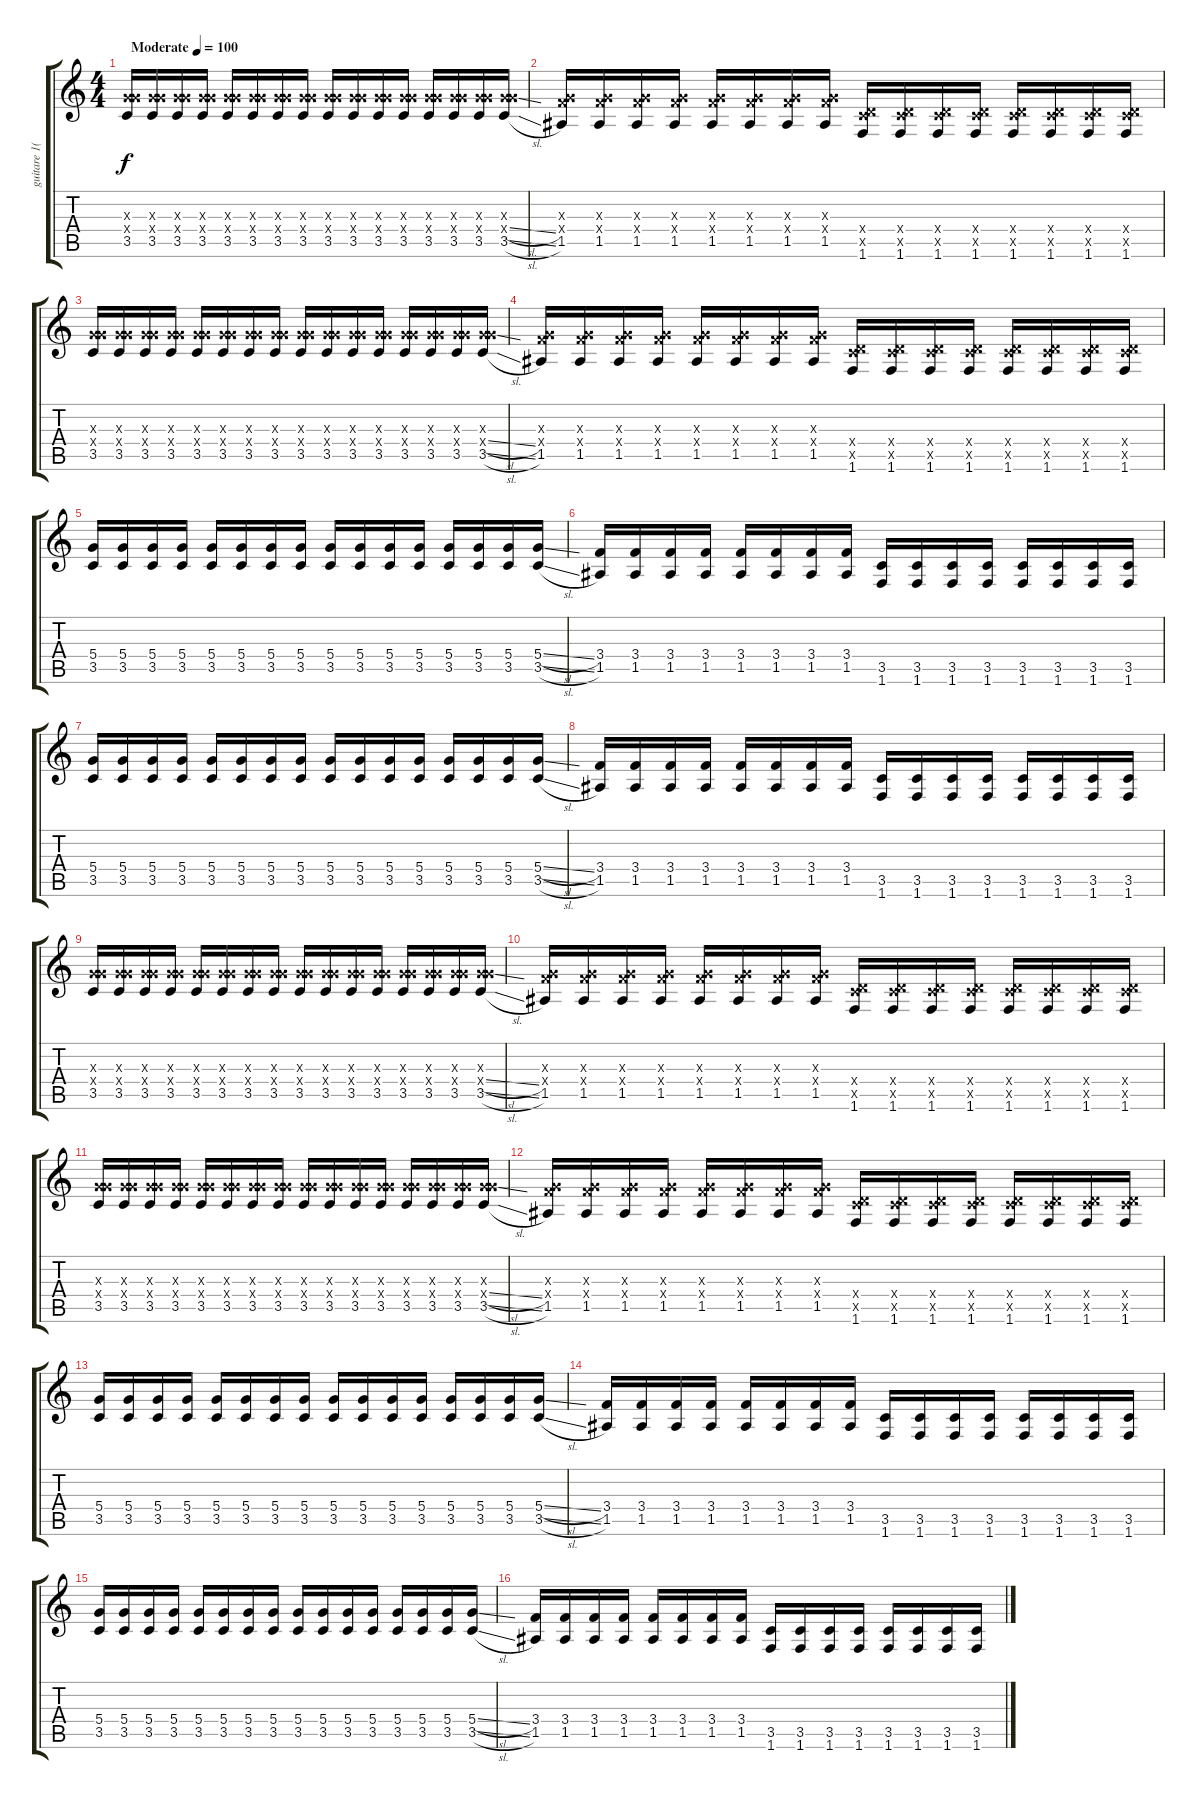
\track ("guitare 1(lint)" "guitare 1(") {instrument overdrivenguitar}
\staff {score tabs}
\tuning (E4 B3 G3 D3 A2 E2) {hide}
\ts (4 4)
\tempo (100 "Moderate")
\clef g2
\ks c
(0.3{x} 5.4{x} 3.5).16{dy f instrument overdrivenguitar} (0.3{x} 5.4{x} 3.5).16 (0.3{x} 5.4{x} 3.5).16 (0.3{x} 5.4{x} 3.5).16 (0.3{x} 5.4{x} 3.5).16 (0.3{x} 5.4{x} 3.5).16 (0.3{x} 5.4{x} 3.5).16 (0.3{x} 5.4{x} 3.5).16 (0.3{x} 5.4{x} 3.5).16 (0.3{x} 5.4{x} 3.5).16 (0.3{x} 5.4{x} 3.5).16 (0.3{x} 5.4{x} 3.5).16 (0.3{x} 5.4{x} 3.5).16 (0.3{x} 5.4{x} 3.5).16 (0.3{x} 5.4{x} 3.5).16 (0.3{x} 5.4{sl x} 3.5{sl}).16 |
(0.3{x} 3.4{x} 1.5).16 (0.3{x} 3.4{x} 1.5).16 (0.3{x} 3.4{x} 1.5).16 (0.3{x} 3.4{x} 1.5).16 (0.3{x} 3.4{x} 1.5).16 (0.3{x} 3.4{x} 1.5).16 (0.3{x} 3.4{x} 1.5).16 (0.3{x} 3.4{x} 1.5).16 (0.4{x} 3.5{x} 1.6).16 (0.4{x} 3.5{x} 1.6).16 (0.4{x} 3.5{x} 1.6).16 (0.4{x} 3.5{x} 1.6).16 (0.4{x} 3.5{x} 1.6).16 (0.4{x} 3.5{x} 1.6).16 (0.4{x} 3.5{x} 1.6).16 (0.4{x} 3.5{x} 1.6).16 |
(0.3{x} 5.4{x} 3.5).16 (0.3{x} 5.4{x} 3.5).16 (0.3{x} 5.4{x} 3.5).16 (0.3{x} 5.4{x} 3.5).16 (0.3{x} 5.4{x} 3.5).16 (0.3{x} 5.4{x} 3.5).16 (0.3{x} 5.4{x} 3.5).16 (0.3{x} 5.4{x} 3.5).16 (0.3{x} 5.4{x} 3.5).16 (0.3{x} 5.4{x} 3.5).16 (0.3{x} 5.4{x} 3.5).16 (0.3{x} 5.4{x} 3.5).16 (0.3{x} 5.4{x} 3.5).16 (0.3{x} 5.4{x} 3.5).16 (0.3{x} 5.4{x} 3.5).16 (0.3{x} 5.4{sl x} 3.5{sl}).16 |
(0.3{x} 3.4{x} 1.5).16 (0.3{x} 3.4{x} 1.5).16 (0.3{x} 3.4{x} 1.5).16 (0.3{x} 3.4{x} 1.5).16 (0.3{x} 3.4{x} 1.5).16 (0.3{x} 3.4{x} 1.5).16 (0.3{x} 3.4{x} 1.5).16 (0.3{x} 3.4{x} 1.5).16 (0.4{x} 3.5{x} 1.6).16 (0.4{x} 3.5{x} 1.6).16 (0.4{x} 3.5{x} 1.6).16 (0.4{x} 3.5{x} 1.6).16 (0.4{x} 3.5{x} 1.6).16 (0.4{x} 3.5{x} 1.6).16 (0.4{x} 3.5{x} 1.6).16 (0.4{x} 3.5{x} 1.6).16 |
(5.4 3.5).16 (5.4 3.5).16 (5.4 3.5).16 (5.4 3.5).16 (5.4 3.5).16 (5.4 3.5).16 (5.4 3.5).16 (5.4 3.5).16 (5.4 3.5).16 (5.4 3.5).16 (5.4 3.5).16 (5.4 3.5).16 (5.4 3.5).16 (5.4 3.5).16 (5.4 3.5).16 (5.4{sl} 3.5{sl}).16 |
(3.4 1.5).16 (3.4 1.5).16 (3.4 1.5).16 (3.4 1.5).16 (3.4 1.5).16 (3.4 1.5).16 (3.4 1.5).16 (3.4 1.5).16 (3.5 1.6).16 (3.5 1.6).16 (3.5 1.6).16 (3.5 1.6).16 (3.5 1.6).16 (3.5 1.6).16 (3.5 1.6).16 (3.5 1.6).16 |
(5.4 3.5).16 (5.4 3.5).16 (5.4 3.5).16 (5.4 3.5).16 (5.4 3.5).16 (5.4 3.5).16 (5.4 3.5).16 (5.4 3.5).16 (5.4 3.5).16 (5.4 3.5).16 (5.4 3.5).16 (5.4 3.5).16 (5.4 3.5).16 (5.4 3.5).16 (5.4 3.5).16 (5.4{sl} 3.5{sl}).16 |
(3.4 1.5).16 (3.4 1.5).16 (3.4 1.5).16 (3.4 1.5).16 (3.4 1.5).16 (3.4 1.5).16 (3.4 1.5).16 (3.4 1.5).16 (3.5 1.6).16 (3.5 1.6).16 (3.5 1.6).16 (3.5 1.6).16 (3.5 1.6).16 (3.5 1.6).16 (3.5 1.6).16 (3.5 1.6).16 |
(0.3{x} 5.4{x} 3.5).16 (0.3{x} 5.4{x} 3.5).16 (0.3{x} 5.4{x} 3.5).16 (0.3{x} 5.4{x} 3.5).16 (0.3{x} 5.4{x} 3.5).16 (0.3{x} 5.4{x} 3.5).16 (0.3{x} 5.4{x} 3.5).16 (0.3{x} 5.4{x} 3.5).16 (0.3{x} 5.4{x} 3.5).16 (0.3{x} 5.4{x} 3.5).16 (0.3{x} 5.4{x} 3.5).16 (0.3{x} 5.4{x} 3.5).16 (0.3{x} 5.4{x} 3.5).16 (0.3{x} 5.4{x} 3.5).16 (0.3{x} 5.4{x} 3.5).16 (0.3{x} 5.4{sl x} 3.5{sl}).16 |
(0.3{x} 3.4{x} 1.5).16 (0.3{x} 3.4{x} 1.5).16 (0.3{x} 3.4{x} 1.5).16 (0.3{x} 3.4{x} 1.5).16 (0.3{x} 3.4{x} 1.5).16 (0.3{x} 3.4{x} 1.5).16 (0.3{x} 3.4{x} 1.5).16 (0.3{x} 3.4{x} 1.5).16 (0.4{x} 3.5{x} 1.6).16 (0.4{x} 3.5{x} 1.6).16 (0.4{x} 3.5{x} 1.6).16 (0.4{x} 3.5{x} 1.6).16 (0.4{x} 3.5{x} 1.6).16 (0.4{x} 3.5{x} 1.6).16 (0.4{x} 3.5{x} 1.6).16 (0.4{x} 3.5{x} 1.6).16 |
(0.3{x} 5.4{x} 3.5).16 (0.3{x} 5.4{x} 3.5).16 (0.3{x} 5.4{x} 3.5).16 (0.3{x} 5.4{x} 3.5).16 (0.3{x} 5.4{x} 3.5).16 (0.3{x} 5.4{x} 3.5).16 (0.3{x} 5.4{x} 3.5).16 (0.3{x} 5.4{x} 3.5).16 (0.3{x} 5.4{x} 3.5).16 (0.3{x} 5.4{x} 3.5).16 (0.3{x} 5.4{x} 3.5).16 (0.3{x} 5.4{x} 3.5).16 (0.3{x} 5.4{x} 3.5).16 (0.3{x} 5.4{x} 3.5).16 (0.3{x} 5.4{x} 3.5).16 (0.3{x} 5.4{sl x} 3.5{sl}).16 |
(0.3{x} 3.4{x} 1.5).16 (0.3{x} 3.4{x} 1.5).16 (0.3{x} 3.4{x} 1.5).16 (0.3{x} 3.4{x} 1.5).16 (0.3{x} 3.4{x} 1.5).16 (0.3{x} 3.4{x} 1.5).16 (0.3{x} 3.4{x} 1.5).16 (0.3{x} 3.4{x} 1.5).16 (0.4{x} 3.5{x} 1.6).16 (0.4{x} 3.5{x} 1.6).16 (0.4{x} 3.5{x} 1.6).16 (0.4{x} 3.5{x} 1.6).16 (0.4{x} 3.5{x} 1.6).16 (0.4{x} 3.5{x} 1.6).16 (0.4{x} 3.5{x} 1.6).16 (0.4{x} 3.5{x} 1.6).16 |
(5.4 3.5).16 (5.4 3.5).16 (5.4 3.5).16 (5.4 3.5).16 (5.4 3.5).16 (5.4 3.5).16 (5.4 3.5).16 (5.4 3.5).16 (5.4 3.5).16 (5.4 3.5).16 (5.4 3.5).16 (5.4 3.5).16 (5.4 3.5).16 (5.4 3.5).16 (5.4 3.5).16 (5.4{sl} 3.5{sl}).16 |
(3.4 1.5).16 (3.4 1.5).16 (3.4 1.5).16 (3.4 1.5).16 (3.4 1.5).16 (3.4 1.5).16 (3.4 1.5).16 (3.4 1.5).16 (3.5 1.6).16 (3.5 1.6).16 (3.5 1.6).16 (3.5 1.6).16 (3.5 1.6).16 (3.5 1.6).16 (3.5 1.6).16 (3.5 1.6).16 |
(5.4 3.5).16 (5.4 3.5).16 (5.4 3.5).16 (5.4 3.5).16 (5.4 3.5).16 (5.4 3.5).16 (5.4 3.5).16 (5.4 3.5).16 (5.4 3.5).16 (5.4 3.5).16 (5.4 3.5).16 (5.4 3.5).16 (5.4 3.5).16 (5.4 3.5).16 (5.4 3.5).16 (5.4{sl} 3.5{sl}).16 |
(3.4 1.5).16 (3.4 1.5).16 (3.4 1.5).16 (3.4 1.5).16 (3.4 1.5).16 (3.4 1.5).16 (3.4 1.5).16 (3.4 1.5).16 (3.5 1.6).16 (3.5 1.6).16 (3.5 1.6).16 (3.5 1.6).16 (3.5 1.6).16 (3.5 1.6).16 (3.5 1.6).16 (3.5 1.6).16
